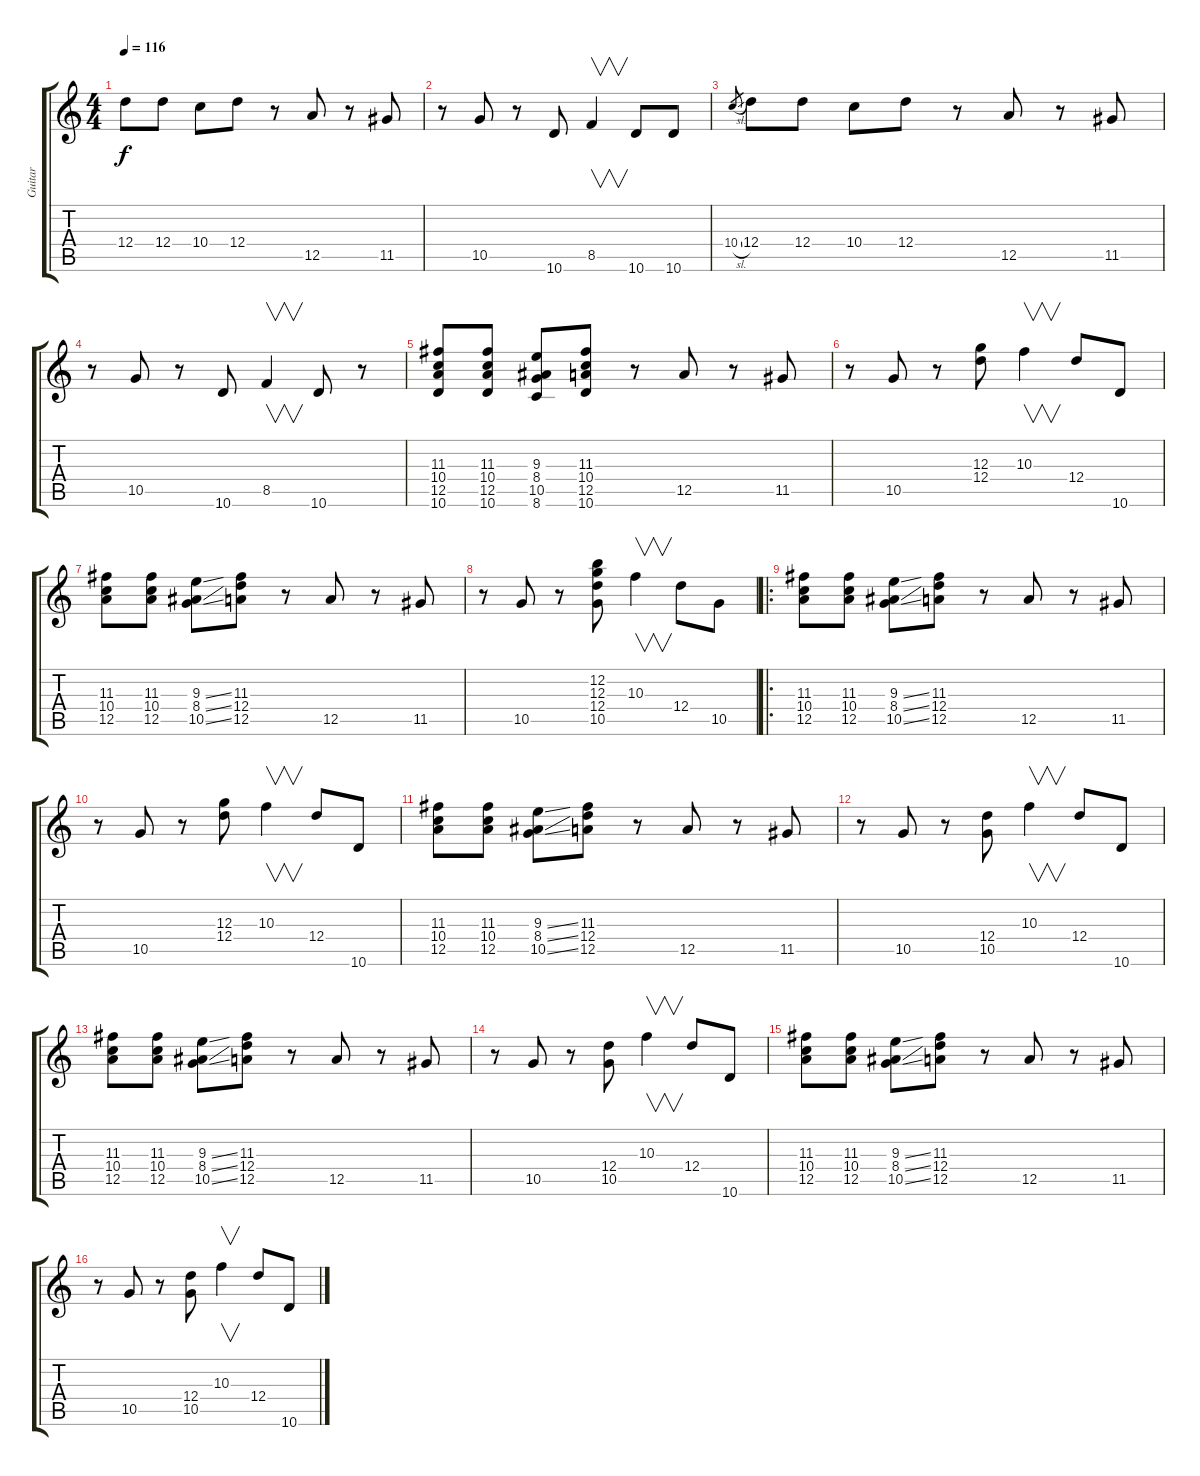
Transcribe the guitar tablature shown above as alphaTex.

\track ("Guitar" "Guitar") {instrument overdrivenguitar}
\staff {score tabs}
\tuning (E4 B3 G3 D3 A2 E2) {hide}
\ts (4 4)
\tempo 116
\clef g2
\ks c
12.4.8{dy f instrument overdrivenguitar} 12.4.8 10.4.8 12.4.8 r.8 12.5.8 r.8 11.5.8 |
r.8 10.5.8 r.8 10.6.8 8.5.4{v} 10.6.8 10.6.8 |
10.4{sl}.8{gr} 12.4.8 12.4.8 10.4.8 12.4.8 r.8 12.5.8 r.8 11.5.8 |
r.8 10.5.8 r.8 10.6.8 8.5.4{v} 10.6.8 r.8 |
(11.3 10.4 12.5 10.6).8 (11.3 10.4 12.5 10.6).8 (9.3 8.4 10.5 8.6).8 (11.3 10.4 12.5 10.6).8 r.8 12.5.8 r.8 11.5.8 |
r.8 10.5.8 r.8 (12.3 12.4).8 10.3.4{v} 12.4.8 10.6.8 |
(11.3 10.4 12.5).8 (11.3 10.4 12.5).8 (9.3{ss} 8.4{ss} 10.5{ss}).8 (11.3 12.4 12.5).8 r.8 12.5.8 r.8 11.5.8 |
r.8 10.5.8 r.8 (12.2 12.3 12.4 10.5).8 10.3.4{v} 12.4.8 10.5.8 |
\ro
(11.3 10.4 12.5).8 (11.3 10.4 12.5).8 (9.3{ss} 8.4{ss} 10.5{ss}).8 (11.3 12.4 12.5).8 r.8 12.5.8 r.8 11.5.8 |
r.8 10.5.8 r.8 (12.3 12.4).8 10.3.4{v} 12.4.8 10.6.8 |
(11.3 10.4 12.5).8 (11.3 10.4 12.5).8 (9.3{ss} 8.4{ss} 10.5{ss}).8 (11.3 12.4 12.5).8 r.8 12.5.8 r.8 11.5.8 |
r.8 10.5.8 r.8 (12.4 10.5).8 10.3.4{v} 12.4.8 10.6.8 |
(11.3 10.4 12.5).8 (11.3 10.4 12.5).8 (9.3{ss} 8.4{ss} 10.5{ss}).8 (11.3 12.4 12.5).8 r.8 12.5.8 r.8 11.5.8 |
r.8 10.5.8 r.8 (12.4 10.5).8 10.3.4{v} 12.4.8 10.6.8 |
(11.3 10.4 12.5).8 (11.3 10.4 12.5).8 (9.3{ss} 8.4{ss} 10.5{ss}).8 (11.3 12.4 12.5).8 r.8 12.5.8 r.8 11.5.8 |
r.8 10.5.8 r.8 (12.4 10.5).8 10.3.4{v} 12.4.8 10.6.8
